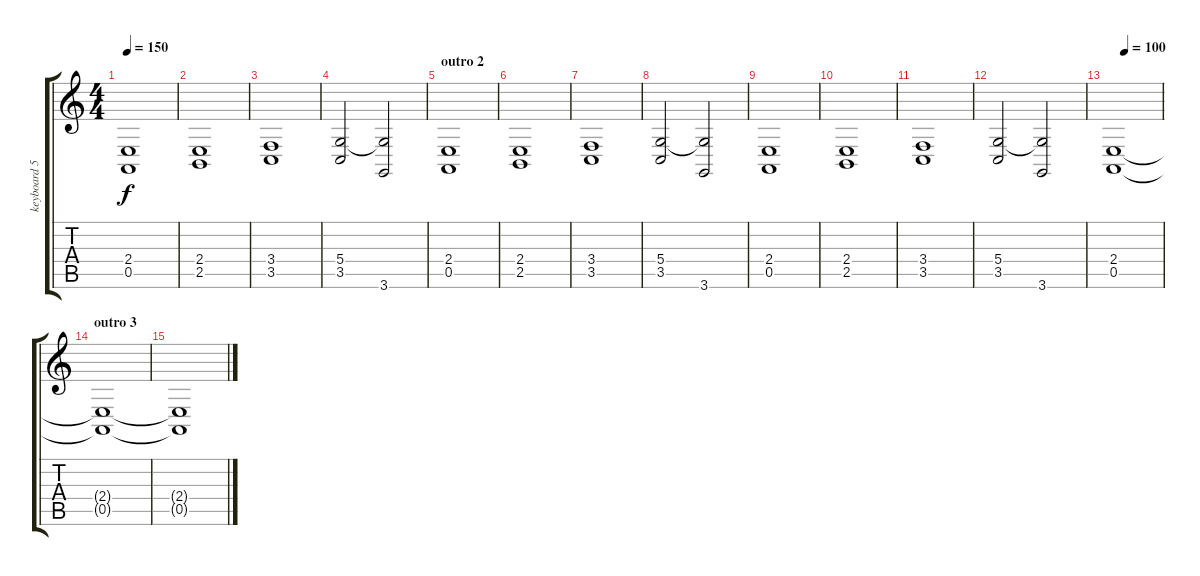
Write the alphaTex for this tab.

\track ("keyboard 5" "keyboard 5") {instrument choiraahs}
\staff {score tabs}
\tuning (E4 B3 G3 D3 A2 E2) {hide}
\ts (4 4)
\tempo 150
\clef g2
\ks c
(2.4 0.5).1{dy f} |
(2.4 2.5).1 |
(3.4 3.5).1 |
(5.4 3.5).2 (5.4{t} 3.6).2 |
\section ("" "outro 2")
(2.4 0.5).1 |
(2.4 2.5).1 |
(3.4 3.5).1 |
(5.4 3.5).2 (5.4{t} 3.6).2 |
(2.4 0.5).1 |
(2.4 2.5).1 |
(3.4 3.5).1 |
(5.4 3.5).2 (5.4{t} 3.6).2 |
\tempo (100 0.25)
(2.4 0.5).1 |
\section ("" "outro 3")
(2.4{t} 0.5{t}).1 |
(2.4{t} 0.5{t}).1
